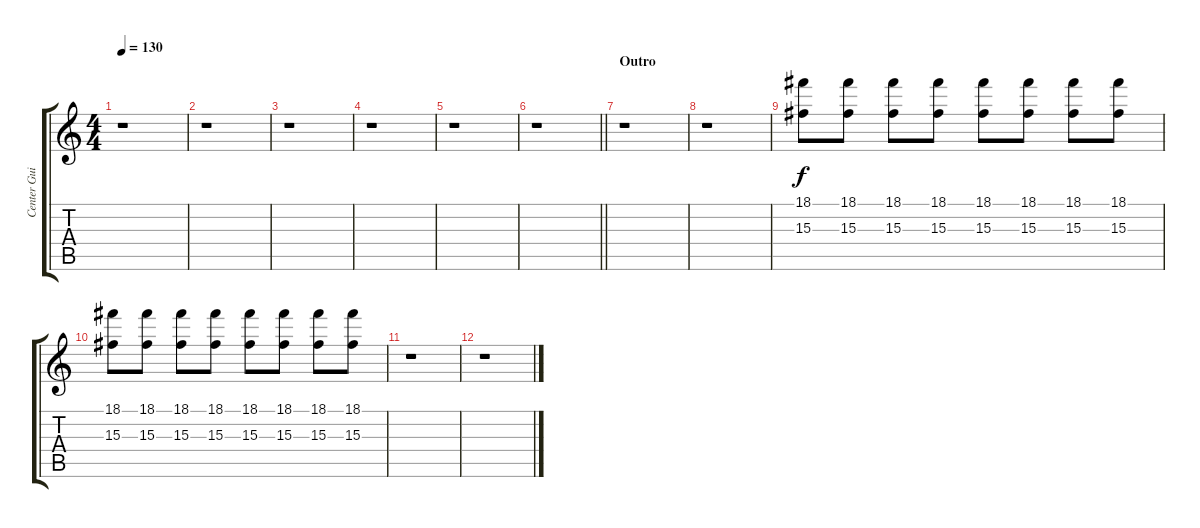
\track ("Center Guitar" "Center Gui") {instrument distortionguitar}
\staff {score tabs}
\tuning (C4 G3 Eb3 Bb2 F2 C2) {hide}
\ts (4 4)
\tempo 130
\clef g2
\ks c
r.1{dy f} |
r.1 |
r.1 |
r.1 |
r.1 |
\barLineRight lightlight
r.1 |
\section ("" "Outro")
r.1 |
r.1 |
(18.1 15.3).8 (18.1 15.3).8 (18.1 15.3).8 (18.1 15.3).8 (18.1 15.3).8 (18.1 15.3).8 (18.1 15.3).8 (18.1 15.3).8 |
(18.1 15.3).8 (18.1 15.3).8 (18.1 15.3).8 (18.1 15.3).8 (18.1 15.3).8 (18.1 15.3).8 (18.1 15.3).8 (18.1 15.3).8 |
r.1 |
r.1
